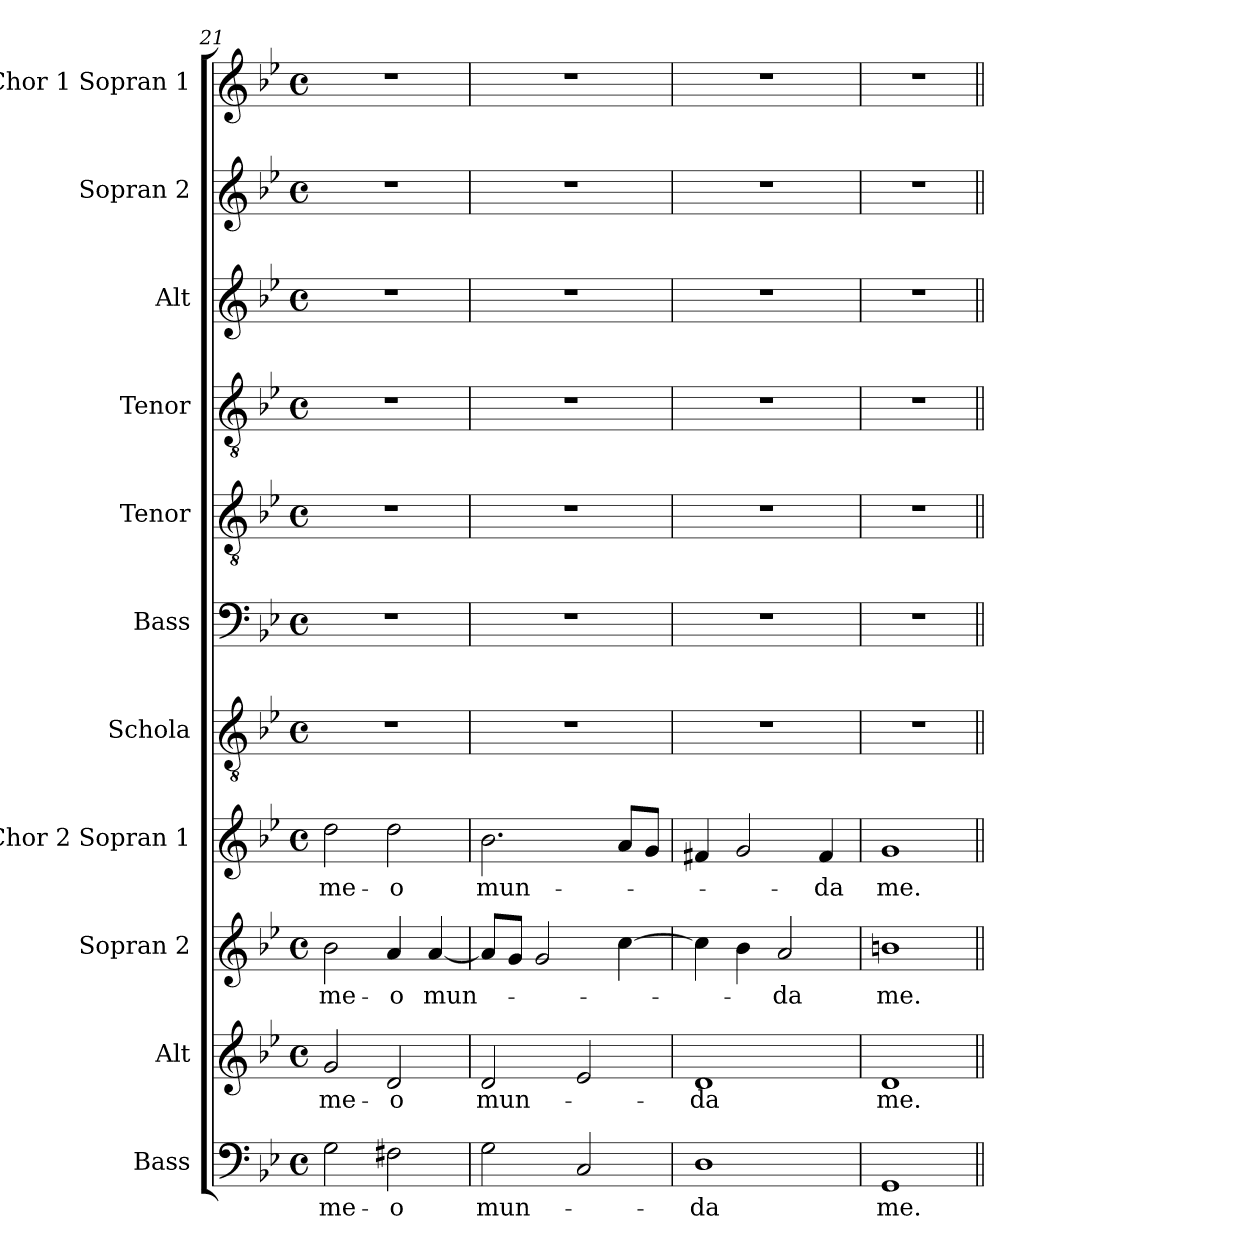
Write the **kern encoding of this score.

**kern	**text	**kern	**text	**kern	**text	**kern	**text	**kern	**kern	**kern	**kern	**kern	**kern	**kern
*part11	*part11	*part10	*part10	*part9	*part9	*part8	*part8	*part7	*part6	*part5	*part4	*part3	*part2	*part1
*staff11	*staff11	*staff10	*staff10	*staff9	*staff9	*staff8	*staff8	*staff7	*staff6	*staff5	*staff4	*staff3	*staff2	*staff1
*I"Bass	*	*I"Alt	*	*I"Sopran 2	*	*I"Chor 2 Sopran 1	*	*I"Schola	*I"Bass	*I"Tenor	*I"Tenor	*I"Alt	*I"Sopran 2	*I"Chor 1 Sopran 1
*	*	*	*	*	*	*I'Ch	*	*I'Ch	*	*	*I'T.	*	*	*I'Ch
*clefF4	*	*clefG2	*	*clefG2	*	*clefG2	*	*clefGv2	*clefF4	*clefGv2	*clefGv2	*clefG2	*clefG2	*clefG2
*k[b-e-]	*	*k[b-e-]	*	*k[b-e-]	*	*k[b-e-]	*	*k[b-e-]	*k[b-e-]	*k[b-e-]	*k[b-e-]	*k[b-e-]	*k[b-e-]	*k[b-e-]
*M4/4	*	*M4/4	*	*M4/4	*	*M4/4	*	*M4/4	*M4/4	*M4/4	*M4/4	*M4/4	*M4/4	*M4/4
*met(c)	*	*met(c)	*	*met(c)	*	*met(c)	*	*met(c)	*met(c)	*met(c)	*met(c)	*met(c)	*met(c)	*met(c)
=21	=21	=21	=21	=21	=21	=21	=21	=21	=21	=21	=21	=21	=21	=21
2G\	me-	2g/	me-	2b-\	me-	2dd\	me-	1r	1r	1r	1r	1r	1r	1r
2F#X\	-o	2d/	-o	4a/	-o	2dd\	-o	.	.	.	.	.	.	.
.	.	.	.	[4a/	mun-	.	.	.	.	.	.	.	.	.
=22	=22	=22	=22	=22	=22	=22	=22	=22	=22	=22	=22	=22	=22	=22
2G\	mun-	2d/	mun-	8a/L]	.	2.b-\	mun-	1r	1r	1r	1r	1r	1r	1r
.	.	.	.	8g/J	.	.	.	.	.	.	.	.	.	.
.	.	.	.	2g/	.	.	.	.	.	.	.	.	.	.
2C/	.	2e-/	.	.	.	.	.	.	.	.	.	.	.	.
.	.	.	.	[4cc\	.	8a/L	.	.	.	.	.	.	.	.
.	.	.	.	.	.	8g/J	.	.	.	.	.	.	.	.
=23	=23	=23	=23	=23	=23	=23	=23	=23	=23	=23	=23	=23	=23	=23
1D	-da	1d	-da	4cc\]	.	4f#X/	.	1r	1r	1r	1r	1r	1r	1r
.	.	.	.	4b-\	.	2g/	.	.	.	.	.	.	.	.
.	.	.	.	2a/	-da	.	.	.	.	.	.	.	.	.
.	.	.	.	.	.	4f#/	-da	.	.	.	.	.	.	.
=24	=24	=24	=24	=24	=24	=24	=24	=24	=24	=24	=24	=24	=24	=24
1GG	me.	1d	me.	1bn	me.	1g	me.	1r	1r	1r	1r	1r	1r	1r
=||	=||	=||	=||	=||	=||	=||	=||	=||	=||	=||	=||	=||	=||	=||
*-	*-	*-	*-	*-	*-	*-	*-	*-	*-	*-	*-	*-	*-	*-
